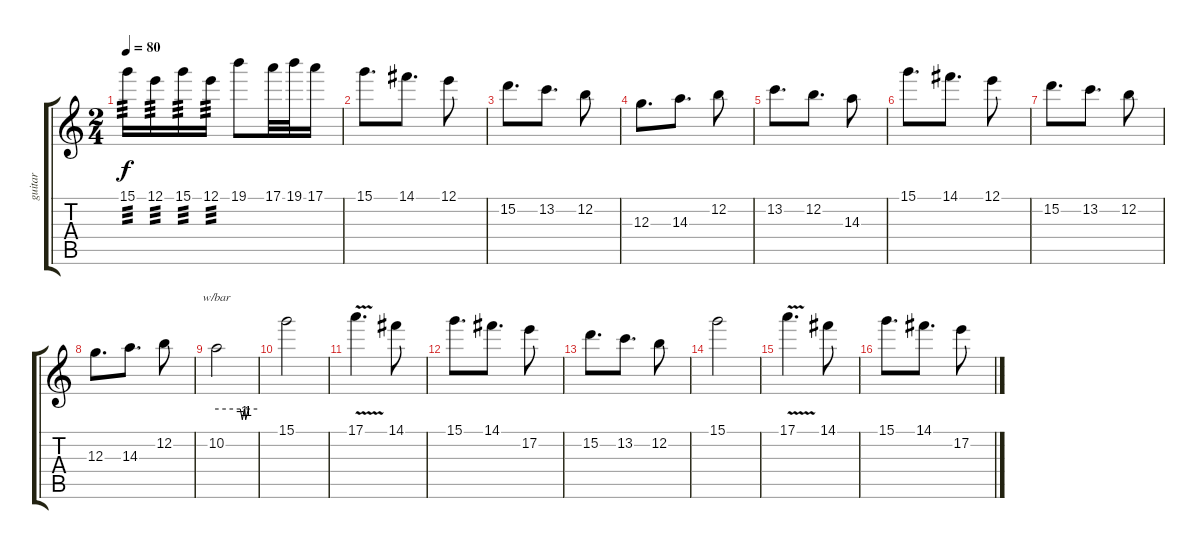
\track ("guitar    solo   two" "guitar    ") {instrument overdrivenguitar}
\staff {score tabs}
\tuning (E4 B3 G3 D3 A2 E2) {hide}
\ts (2 4)
\tempo 80
\clef g2
\ks c
15.1.16{tp 3 dy f} 12.1.16{tp 3} 15.1.16{tp 3} 12.1.16{tp 3} 19.1.8 17.1.32 19.1.32 17.1.16 |
15.1.8{d} 14.1.8{d} 12.1.8 |
15.2.8{d} 13.2.8{d} 12.2.8 |
12.3.8{d} 14.3.8{d} 12.2.8 |
13.2.8{d} 12.2.8{d} 14.3.8 |
15.1.8{d} 14.1.8{d} 12.1.8 |
15.2.8{d} 13.2.8{d} 12.2.8 |
12.3.8{d} 14.3.8{d} 12.2.8 |
10.2.2{tbe (custom default 0 0 35 0 38 -4 41 0 43 -4 47 0 60 0)} |
15.1.2 |
17.1{v}.4{d} 14.1.8 |
15.1.8{d} 14.1.8{d} 17.2.8 |
15.2.8{d} 13.2.8{d} 12.2.8 |
15.1.2 |
17.1{v}.4{d} 14.1.8 |
15.1.8{d} 14.1.8{d} 17.2.8
